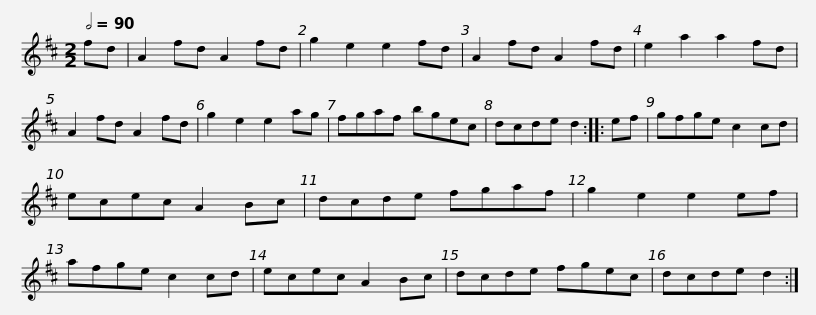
X:1
L:1/8
Q:1/2=90
M:2/2
I:linebreak $
K:D
V:1 treble
V:1
 fd | A2 fd A2 fd | g2 e2 e2 fd | A2 fd A2 fd | e2 a2 a2 fd |$ %5
 A2 fd A2 fd | g2 e2 e2 ag | fgaf bgec | dcde d2 ::$ ef | %10
 gfge c2 cd | ecec A2 Bc | dcde fgaf | g2 e2 e2 ef |$ afge c2 cd | %15
 ecec A2 Bc | dcde fgec | dcde d2 :| %18
